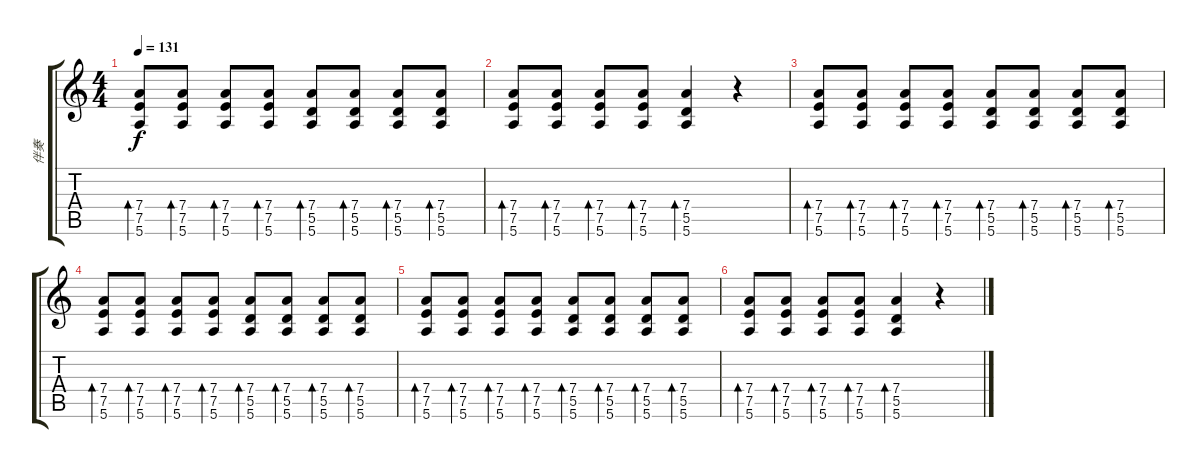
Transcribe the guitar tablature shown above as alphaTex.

\track ("伴奏" "伴奏") {instrument distortionguitar}
\staff {score tabs}
\tuning (E4 B3 G3 D3 A2 E2) {hide}
\ts (4 4)
\tempo 131
\clef g2
\ks c
(7.4 7.5 5.6).8{bd 30 dy f} (7.4 7.5 5.6).8{bd 30} (7.4 7.5 5.6).8{bd 30} (7.4 7.5 5.6).8{bd 30} (7.4 5.5 5.6).8{bd 30} (7.4 5.5 5.6).8{bd 30} (7.4 5.5 5.6).8{bd 30} (7.4 5.5 5.6).8{bd 30} |
(7.4 7.5 5.6).8{bd 30} (7.4 7.5 5.6).8{bd 30} (7.4 7.5 5.6).8{bd 30} (7.4 7.5 5.6).8{bd 30} (7.4 5.5 5.6).4{bd 30} r.4 |
(7.4 7.5 5.6).8{bd 30} (7.4 7.5 5.6).8{bd 30} (7.4 7.5 5.6).8{bd 30} (7.4 7.5 5.6).8{bd 30} (7.4 5.5 5.6).8{bd 30} (7.4 5.5 5.6).8{bd 30} (7.4 5.5 5.6).8{bd 30} (7.4 5.5 5.6).8{bd 30} |
(7.4 7.5 5.6).8{bd 30} (7.4 7.5 5.6).8{bd 30} (7.4 7.5 5.6).8{bd 30} (7.4 7.5 5.6).8{bd 30} (7.4 5.5 5.6).8{bd 30} (7.4 5.5 5.6).8{bd 30} (7.4 5.5 5.6).8{bd 30} (7.4 5.5 5.6).8{bd 30} |
(7.4 7.5 5.6).8{bd 30} (7.4 7.5 5.6).8{bd 30} (7.4 7.5 5.6).8{bd 30} (7.4 7.5 5.6).8{bd 30} (7.4 5.5 5.6).8{bd 30} (7.4 5.5 5.6).8{bd 30} (7.4 5.5 5.6).8{bd 30} (7.4 5.5 5.6).8{bd 30} |
(7.4 7.5 5.6).8{bd 30} (7.4 7.5 5.6).8{bd 30} (7.4 7.5 5.6).8{bd 30} (7.4 7.5 5.6).8{bd 30} (7.4 5.5 5.6).4{bd 30} r.4
